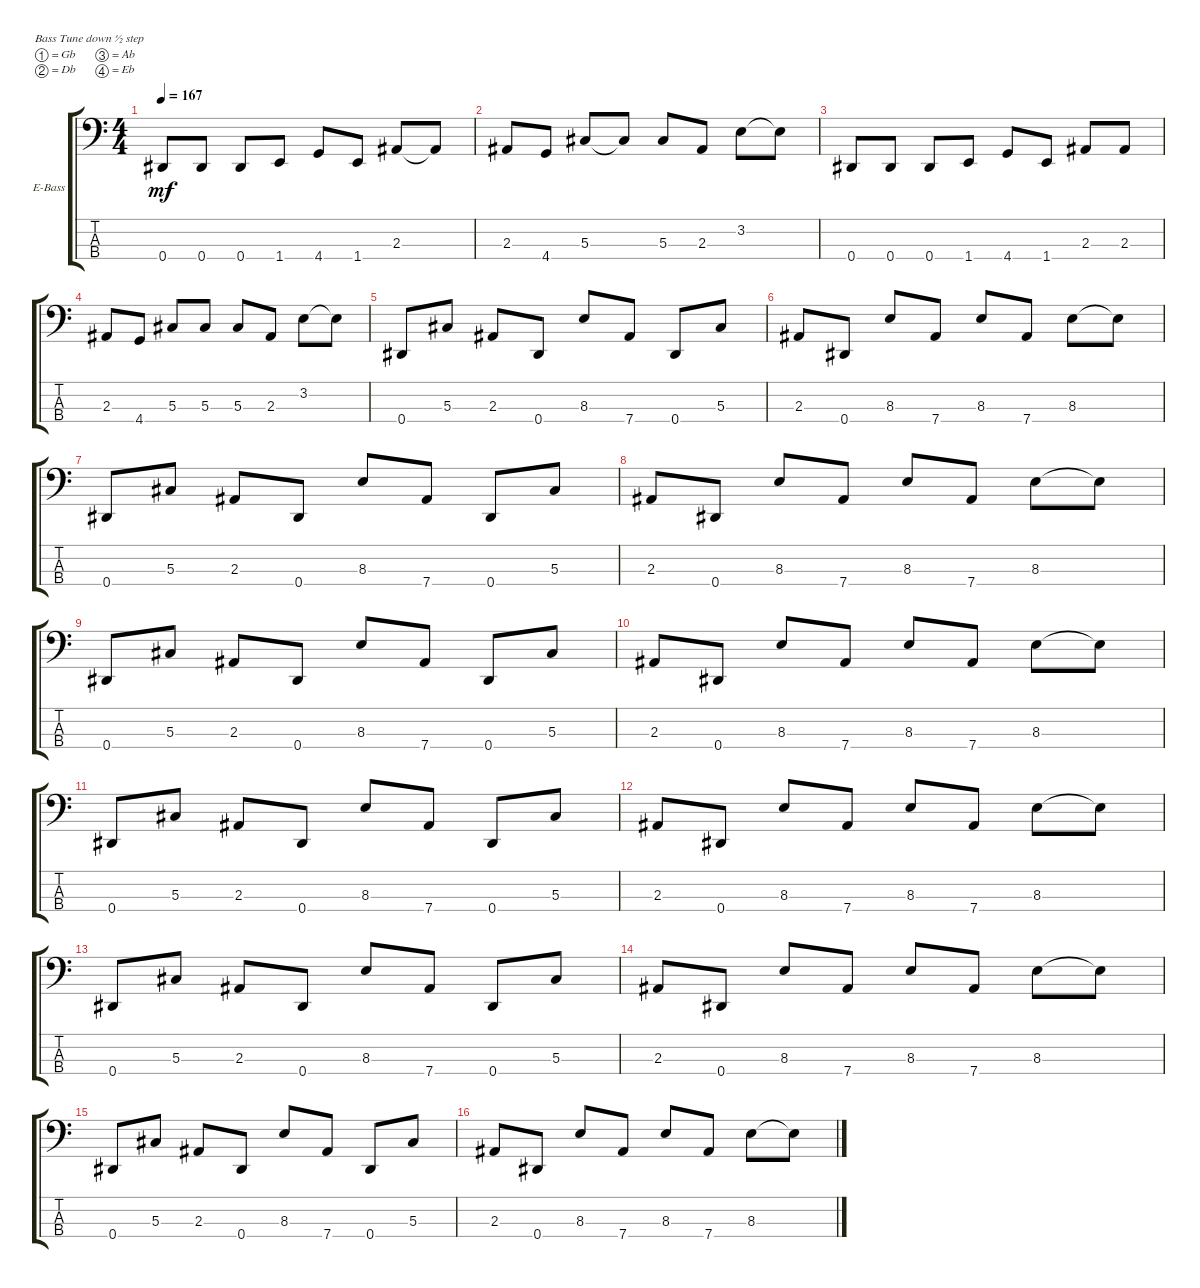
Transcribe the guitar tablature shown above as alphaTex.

\bracketExtendMode groupsimilarinstruments
\firstSystemTrackNameOrientation horizontal
\otherSystemsTrackNameOrientation horizontal
\track ("Electric Bass" "E-Bass") {instrument electricbassfinger}
\staff {score tabs}
\tuning (Gb2 Db2 Ab1 Eb1)
\ts (4 4)
\tempo 167
\clef f4
\ks c
0.4.8{dy mf} 0.4.8 0.4.8 1.4.8 4.4.8 1.4.8 2.3.8 2.3{t}.8 |
2.3.8 4.4.8 5.3.8 5.3{t}.8 5.3.8 2.3.8 3.2.8 3.2{t}.8 |
0.4.8 0.4.8 0.4.8 1.4.8 4.4.8 1.4.8 2.3.8 2.3.8 |
2.3.8 4.4.8 5.3.8 5.3.8 5.3.8 2.3.8 3.2.8 3.2{t}.8 |
0.4.8 5.3.8 2.3.8 0.4.8 8.3.8 7.4.8 0.4.8 5.3.8 |
2.3.8 0.4.8 8.3.8 7.4.8 8.3.8 7.4.8 8.3.8 8.3{t}.8 |
0.4.8 5.3.8 2.3.8 0.4.8 8.3.8 7.4.8 0.4.8 5.3.8 |
2.3.8 0.4.8 8.3.8 7.4.8 8.3.8 7.4.8 8.3.8 8.3{t}.8 |
0.4.8 5.3.8 2.3.8 0.4.8 8.3.8 7.4.8 0.4.8 5.3.8 |
2.3.8 0.4.8 8.3.8 7.4.8 8.3.8 7.4.8 8.3.8 8.3{t}.8 |
0.4.8 5.3.8 2.3.8 0.4.8 8.3.8 7.4.8 0.4.8 5.3.8 |
2.3.8 0.4.8 8.3.8 7.4.8 8.3.8 7.4.8 8.3.8 8.3{t}.8 |
0.4.8 5.3.8 2.3.8 0.4.8 8.3.8 7.4.8 0.4.8 5.3.8 |
2.3.8 0.4.8 8.3.8 7.4.8 8.3.8 7.4.8 8.3.8 8.3{t}.8 |
0.4.8 5.3.8 2.3.8 0.4.8 8.3.8 7.4.8 0.4.8 5.3.8 |
2.3.8 0.4.8 8.3.8 7.4.8 8.3.8 7.4.8 8.3.8 8.3{t}.8
